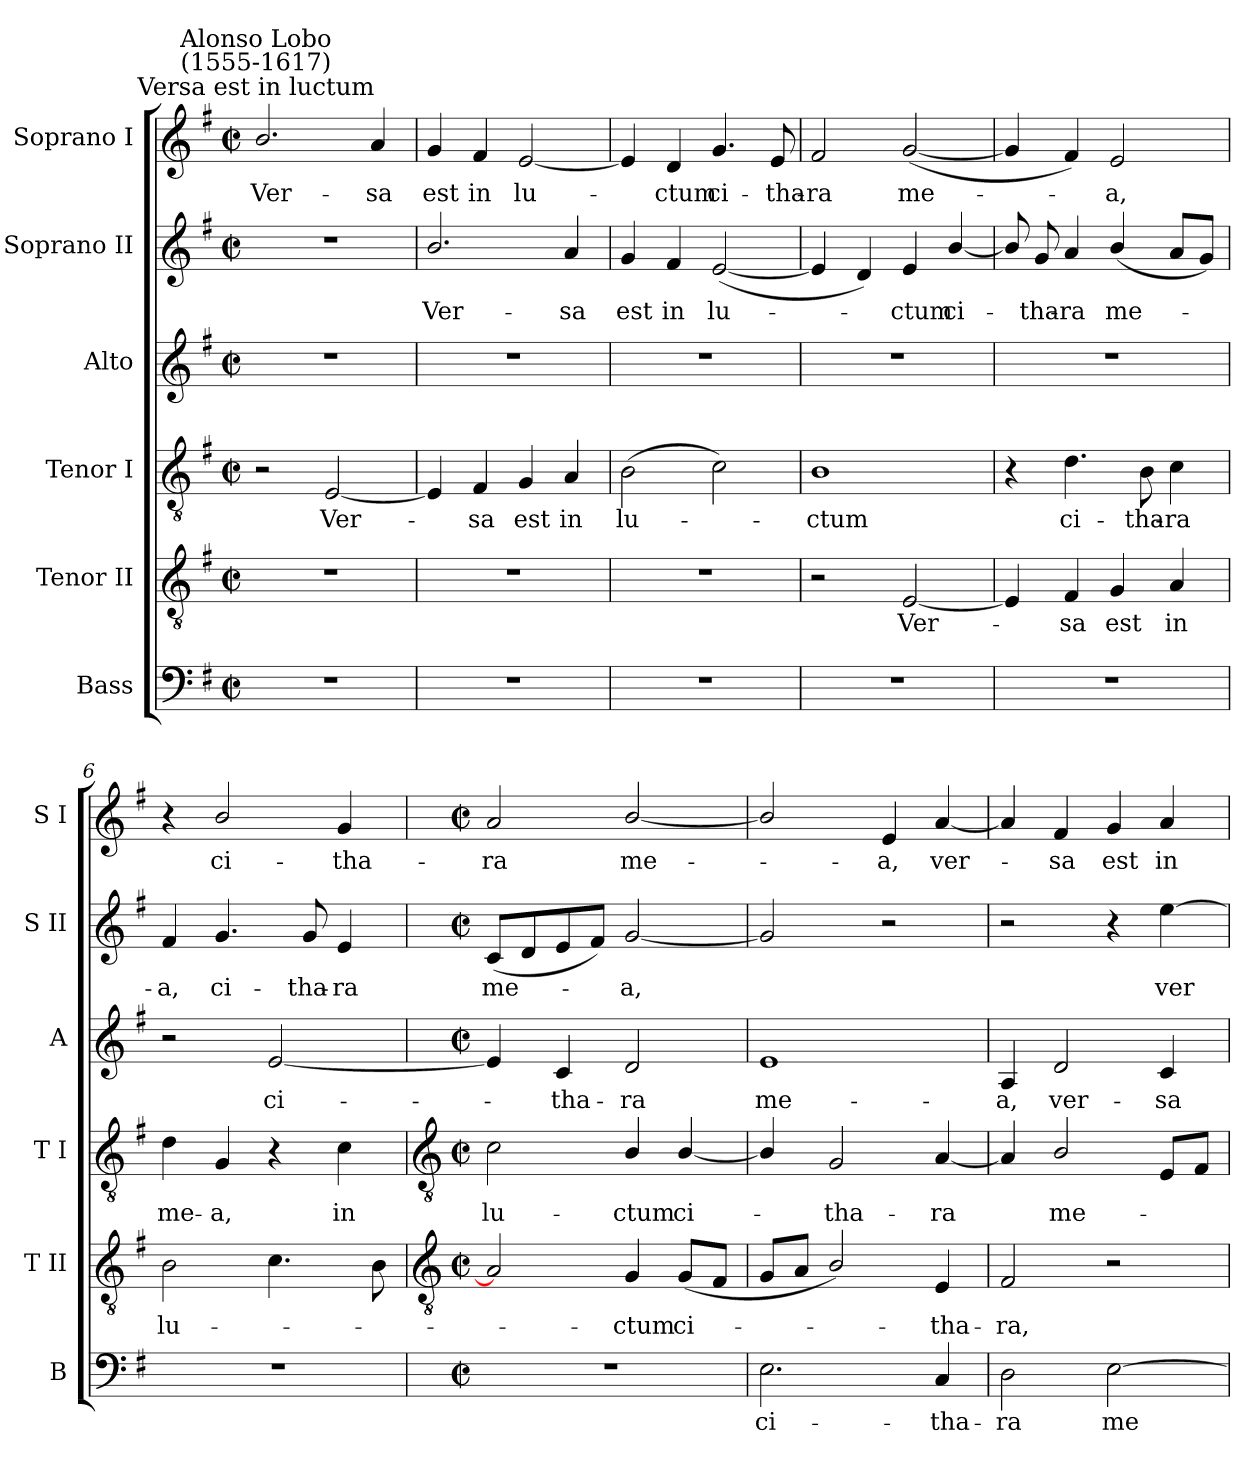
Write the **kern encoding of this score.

**kern	**text	**kern	**text	**kern	**text	**kern	**text	**kern	**text	**kern	**text
*part6	*part6	*part5	*part5	*part4	*part4	*part3	*part3	*part2	*part2	*part1	*part1
*staff6	*staff6	*staff5	*staff5	*staff4	*staff4	*staff3	*staff3	*staff2	*staff2	*staff1	*staff1
*I"Bass	*	*I"Tenor II	*	*I"Tenor I	*	*I"Alto	*	*I"Soprano II	*	*I"Soprano I	*
*I'B	*	*I'T II	*	*I'T I	*	*I'A	*	*I'S II	*	*I'S I	*
*clefF4	*	*clefGv2	*	*clefGv2	*	*clefG2	*	*clefG2	*	*clefG2	*
*k[f#]	*	*k[f#]	*	*k[f#]	*	*k[f#]	*	*k[f#]	*	*k[f#]	*
*G:	*	*G:	*	*G:	*	*G:	*	*G:	*	*G:	*
*M2/2	*	*M2/2	*	*M2/2	*	*M2/2	*	*M2/2	*	*M2/2	*
*met(c|)	*	*met(c|)	*	*met(c|)	*	*met(c|)	*	*met(c|)	*	*met(c|)	*
=1	=1	=1	=1	=1	=1	=1	=1	=1	=1	=1	=1
!	!	!	!	!	!	!	!	!	!	!LO:TX:a:cj:t=Versa est in luctum	!
!	!	!	!	!	!	!	!	!	!	!LO:TX:a:cj:t=Alonso Lobo\n(1555-1617)	!
!	!	!	!	!	!	!	!	!	!	!	!LO:LY:b
1r	.	1r	.	2r	.	1r	.	1r	.	2.b/	Ver-
!	!	!	!	!	!LO:LY:b	!	!	!	!	!	!
.	.	.	.	[2E	Ver-	.	.	.	.	.	.
!	!	!	!	!	!	!	!	!	!	!	!LO:LY:b
.	.	.	.	.	.	.	.	.	.	4a	-sa
=2	=2	=2	=2	=2	=2	=2	=2	=2	=2	=2	=2
!	!	!	!	!	!	!	!	!	!LO:LY:b	!	!LO:LY:b
1r	.	1r	.	4E]	.	1r	.	2.b/	Ver-	4g	est
!	!	!	!	!	!LO:LY:b	!	!	!	!	!	!LO:LY:b
.	.	.	.	4F#	sa	.	.	.	.	4f#	in
!	!	!	!	!	!LO:LY:b	!	!	!	!	!	!LO:LY:b
.	.	.	.	4G	est	.	.	.	.	[2e	lu-
!	!	!	!	!	!LO:LY:b	!	!	!	!LO:LY:b	!	!
.	.	.	.	4A	in	.	.	4a	-sa	.	.
=3	=3	=3	=3	=3	=3	=3	=3	=3	=3	=3	=3
!	!	!	!	!	!LO:LY:b	!	!	!	!LO:LY:b	!	!
1r	.	1r	.	(>2B	lu-	1r	.	4g	est	4e]	.
!	!	!	!	!	!	!	!	!	!LO:LY:b	!	!LO:LY:b
.	.	.	.	.	.	.	.	4f#	in	4d	ctum
!	!	!	!	!	!	!	!	!	!LO:LY:b	!	!LO:LY:b
.	.	.	.	2c)	.	.	.	(<[2e	lu-	4.g	ci-
!	!	!	!	!	!	!	!	!	!	!	!LO:LY:b
.	.	.	.	.	.	.	.	.	.	8e	-tha-
=4	=4	=4	=4	=4	=4	=4	=4	=4	=4	=4	=4
!	!	!	!	!	!LO:LY:b	!	!	!	!	!	!LO:LY:b
1r	.	2r	.	1B	ctum	1r	.	4e]	.	2f#	-ra
.	.	.	.	.	.	.	.	4d)	.	.	.
!	!	!	!LO:LY:b	!	!	!	!	!	!LO:LY:b	!	!LO:LY:b
.	.	[2E	Ver-	.	.	.	.	4e	ctum	(<[2g	me-
!	!	!	!	!	!	!	!	!	!LO:LY:b	!	!
.	.	.	.	.	.	.	.	[4b/	ci-	.	.
=5	=5	=5	=5	=5	=5	=5	=5	=5	=5	=5	=5
1r	.	4E]	.	4r	.	1r	.	8b/]	.	4g]	.
!	!	!	!	!	!	!	!	!	!LO:LY:b	!	!
.	.	.	.	.	.	.	.	8g	tha-	.	.
!	!	!	!LO:LY:b	!	!LO:LY:b	!	!	!	!LO:LY:b	!	!
.	.	4F#	sa	4.d	ci-	.	.	4a	-ra	4f#)	.
!	!	!	!LO:LY:b	!	!	!	!	!	!LO:LY:b	!	!LO:LY:b
.	.	4G	est	.	.	.	.	(<4b/	me-	2e	a,
!	!	!	!	!	!LO:LY:b	!	!	!	!	!	!
.	.	.	.	8B	-tha-	.	.	.	.	.	.
!	!	!	!LO:LY:b	!	!LO:LY:b	!	!	!	!	!	!
.	.	4A	in	4c	-ra	.	.	8aL	.	.	.
.	.	.	.	.	.	.	.	8gJ)	.	.	.
=6	=6	=6	=6	=6	=6	=6	=6	=6	=6	=6	=6
!	!	!	!LO:LY:b	!	!LO:LY:b	!	!	!	!LO:LY:b	!	!
1r	.	2B	lu-	4d	me-	2r	.	4f#	a,	4r	.
!	!	!	!	!	!LO:LY:b	!	!	!	!LO:LY:b	!	!LO:LY:b
.	.	.	.	4G	-a,	.	.	4.g	ci-	2b/	ci-
!	!	!	!	!	!	!	!LO:LY:b	!	!	!	!
.	.	4.c	.	4r	.	[2e	ci-	.	.	.	.
!	!	!	!	!	!	!	!	!	!LO:LY:b	!	!
.	.	.	.	.	.	.	.	8g	-tha-	.	.
!	!	!	!	!	!LO:LY:b	!	!	!	!LO:LY:b	!	!LO:LY:b
.	.	.	.	4c	in	.	.	4e	-ra	4g	-tha-
.	.	8B	.	.	.	.	.	.	.	.	.
!!LO:LB:g=z
=7	=7	=7	=7	=7	=7	=7	=7	=7	=7	=7	=7
*	*	*clefGv2	*	*clefGv2	*	*	*	*	*	*	*
*M2/2	*	*M2/2	*	*M2/2	*	*M2/2	*	*M2/2	*	*M2/2	*
*met(c|)	*	*met(c|)	*	*met(c|)	*	*met(c|)	*	*met(c|)	*	*met(c|)	*
!	!	!	!	!	!LO:LY:b	!	!	!	!LO:LY:b	!	!LO:LY:b
1r	.	2A]	.	2c	lu-	4e]	.	(<8cL	me-	2a	-ra
.	.	.	.	.	.	.	.	8d	.	.	.
!	!	!	!	!	!	!	!LO:LY:b	!	!	!	!
.	.	.	.	.	.	4c	tha-	8e	.	.	.
.	.	.	.	.	.	.	.	8f#J)	.	.	.
!	!	!	!LO:LY:b	!	!LO:LY:b	!	!LO:LY:b	!	!LO:LY:b	!	!LO:LY:b
.	.	4G	ctum	4B/	-ctum	2d	-ra	[2g	a,	[2b/	me-
!	!	!	!LO:LY:b	!	!LO:LY:b	!	!	!	!	!	!
.	.	(<8GL	ci-	[4B/	ci-	.	.	.	.	.	.
.	.	8F#J	.	.	.	.	.	.	.	.	.
=8	=8	=8	=8	=8	=8	=8	=8	=8	=8	=8	=8
!	!LO:LY:b	!	!	!	!	!	!LO:LY:b	!	!	!	!
2.E	ci-	8GL	.	4B/]	.	1e	me-	2g]	.	2b/]	.
.	.	8AJ	.	.	.	.	.	.	.	.	.
!	!	!	!	!	!LO:LY:b	!	!	!	!	!	!
.	.	2B/)	.	2G	tha-	.	.	.	.	.	.
!	!	!	!	!	!	!	!	!	!	!	!LO:LY:b
.	.	.	.	.	.	.	.	2r	.	4e	a,
!	!LO:LY:b	!	!LO:LY:b	!	!LO:LY:b	!	!	!	!	!	!LO:LY:b
4C	-tha-	4E	tha-	[4A	-ra	.	.	.	.	[4a	ver-
=9	=9	=9	=9	=9	=9	=9	=9	=9	=9	=9	=9
!	!LO:LY:b	!	!LO:LY:b	!	!	!	!LO:LY:b	!	!	!	!
2D	-ra	2F#	-ra,	4A]	.	4A	-a,	2r	.	4a]	.
!	!	!	!	!	!LO:LY:b	!	!LO:LY:b	!	!	!	!LO:LY:b
.	.	.	.	2B/	me-	2d	ver-	.	.	4f#	sa
!	!LO:LY:b	!	!	!	!	!	!	!	!	!	!LO:LY:b
[2E	me-	2r	.	.	.	.	.	4r	.	4g	est
!	!	!	!	!	!	!	!LO:LY:b	!	!LO:LY:b	!	!LO:LY:b
.	.	.	.	8EL	.	4c	-sa	[4ee	ver-	4a	in
.	.	.	.	8F#J	.	.	.	.	.	.	.
=	=	=	=	=	=	=	=	=	=	=	=
*-	*-	*-	*-	*-	*-	*-	*-	*-	*-	*-	*-
